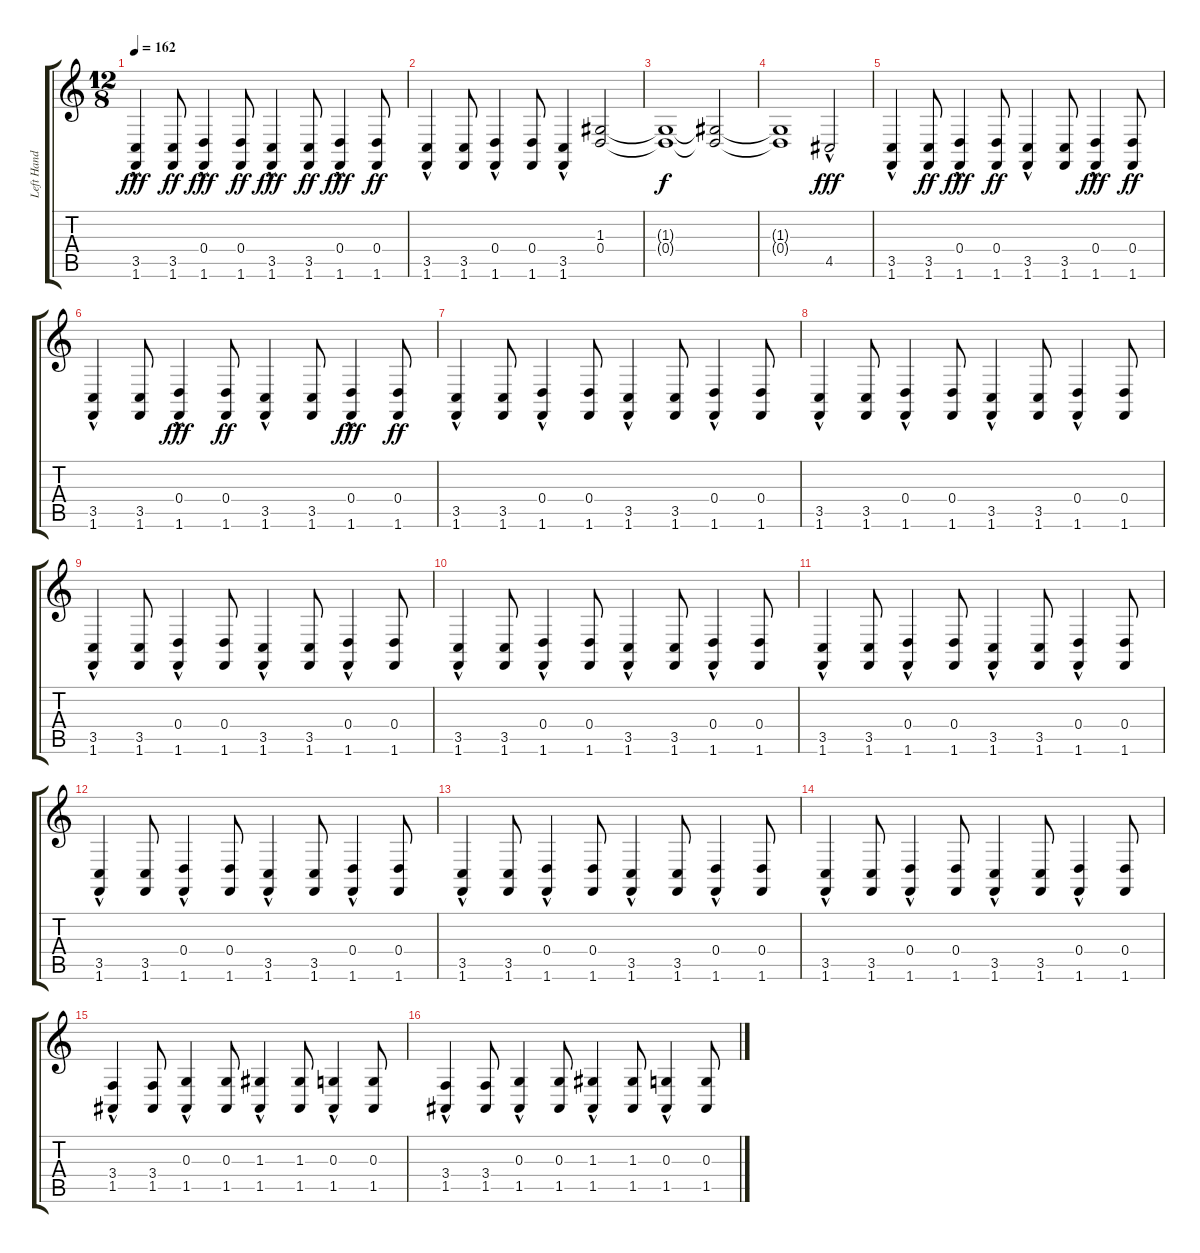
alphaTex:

\track ("Left Hand" "Left Hand") {instrument acousticgrandpiano}
\staff {score tabs}
\tuning (E4 B3 G3 D3 A2 E2) {hide}
\ts (12 8)
\tempo 162
\clef g2
\ks c
(3.5{hac} 1.6{hac}).4{dy fff} (3.5 1.6).8{dy ff} (0.4{hac} 1.6{hac}).4{dy fff} (0.4 1.6).8{dy ff} (3.5{hac} 1.6{hac}).4{dy fff} (3.5 1.6).8{dy ff} (0.4{hac} 1.6{hac}).4{dy fff} (0.4 1.6).8{dy ff} |
(3.5{hac} 1.6{hac}).4 (3.5 1.6).8 (0.4{hac} 1.6{hac}).4 (0.4 1.6).8 (3.5{hac} 1.6{hac}).4 (1.3 0.4).2 |
(1.3{t} 0.4{t}).1{dy f} (1.3{t} 0.4{t}).2 |
(1.3{t} 0.4{t}).1 4.5{hac}.2{dy fff} |
(3.5{hac} 1.6{hac}).4 (3.5 1.6).8{dy ff} (0.4{hac} 1.6{hac}).4{dy fff} (0.4 1.6).8{dy ff} (3.5{hac} 1.6{hac}).4 (3.5 1.6).8 (0.4{hac} 1.6{hac}).4{dy fff} (0.4 1.6).8{dy ff} |
(3.5{hac} 1.6{hac}).4 (3.5 1.6).8 (0.4{hac} 1.6{hac}).4{dy fff} (0.4 1.6).8{dy ff} (3.5{hac} 1.6{hac}).4 (3.5 1.6).8 (0.4{hac} 1.6{hac}).4{dy fff} (0.4 1.6).8{dy ff} |
(3.5{hac} 1.6{hac}).4 (3.5 1.6).8 (0.4{hac} 1.6{hac}).4 (0.4 1.6).8 (3.5{hac} 1.6{hac}).4 (3.5 1.6).8 (0.4{hac} 1.6{hac}).4 (0.4 1.6).8 |
(3.5{hac} 1.6{hac}).4 (3.5 1.6).8 (0.4{hac} 1.6{hac}).4 (0.4 1.6).8 (3.5{hac} 1.6{hac}).4 (3.5 1.6).8 (0.4{hac} 1.6{hac}).4 (0.4 1.6).8 |
(3.5{hac} 1.6{hac}).4 (3.5 1.6).8 (0.4{hac} 1.6{hac}).4 (0.4 1.6).8 (3.5{hac} 1.6{hac}).4 (3.5 1.6).8 (0.4{hac} 1.6{hac}).4 (0.4 1.6).8 |
(3.5{hac} 1.6{hac}).4 (3.5 1.6).8 (0.4{hac} 1.6{hac}).4 (0.4 1.6).8 (3.5{hac} 1.6{hac}).4 (3.5 1.6).8 (0.4{hac} 1.6{hac}).4 (0.4 1.6).8 |
(3.5{hac} 1.6{hac}).4 (3.5 1.6).8 (0.4{hac} 1.6{hac}).4 (0.4 1.6).8 (3.5{hac} 1.6{hac}).4 (3.5 1.6).8 (0.4{hac} 1.6{hac}).4 (0.4 1.6).8 |
(3.5{hac} 1.6{hac}).4 (3.5 1.6).8 (0.4{hac} 1.6{hac}).4 (0.4 1.6).8 (3.5{hac} 1.6{hac}).4 (3.5 1.6).8 (0.4{hac} 1.6{hac}).4 (0.4 1.6).8 |
(3.5{hac} 1.6{hac}).4 (3.5 1.6).8 (0.4{hac} 1.6{hac}).4 (0.4 1.6).8 (3.5{hac} 1.6{hac}).4 (3.5 1.6).8 (0.4{hac} 1.6{hac}).4 (0.4 1.6).8 |
(3.5{hac} 1.6{hac}).4 (3.5 1.6).8 (0.4{hac} 1.6{hac}).4 (0.4 1.6).8 (3.5{hac} 1.6{hac}).4 (3.5 1.6).8 (0.4{hac} 1.6{hac}).4 (0.4 1.6).8 |
(3.4{hac} 1.5{hac}).4 (3.4 1.5).8 (0.3{hac} 1.5{hac}).4 (0.3 1.5).8 (1.3{hac} 1.5{hac}).4 (1.3 1.5).8 (0.3{hac} 1.5{hac}).4 (0.3 1.5).8 |
(3.4{hac} 1.5{hac}).4 (3.4 1.5).8 (0.3{hac} 1.5{hac}).4 (0.3 1.5).8 (1.3{hac} 1.5{hac}).4 (1.3 1.5).8 (0.3{hac} 1.5{hac}).4 (0.3 1.5).8
